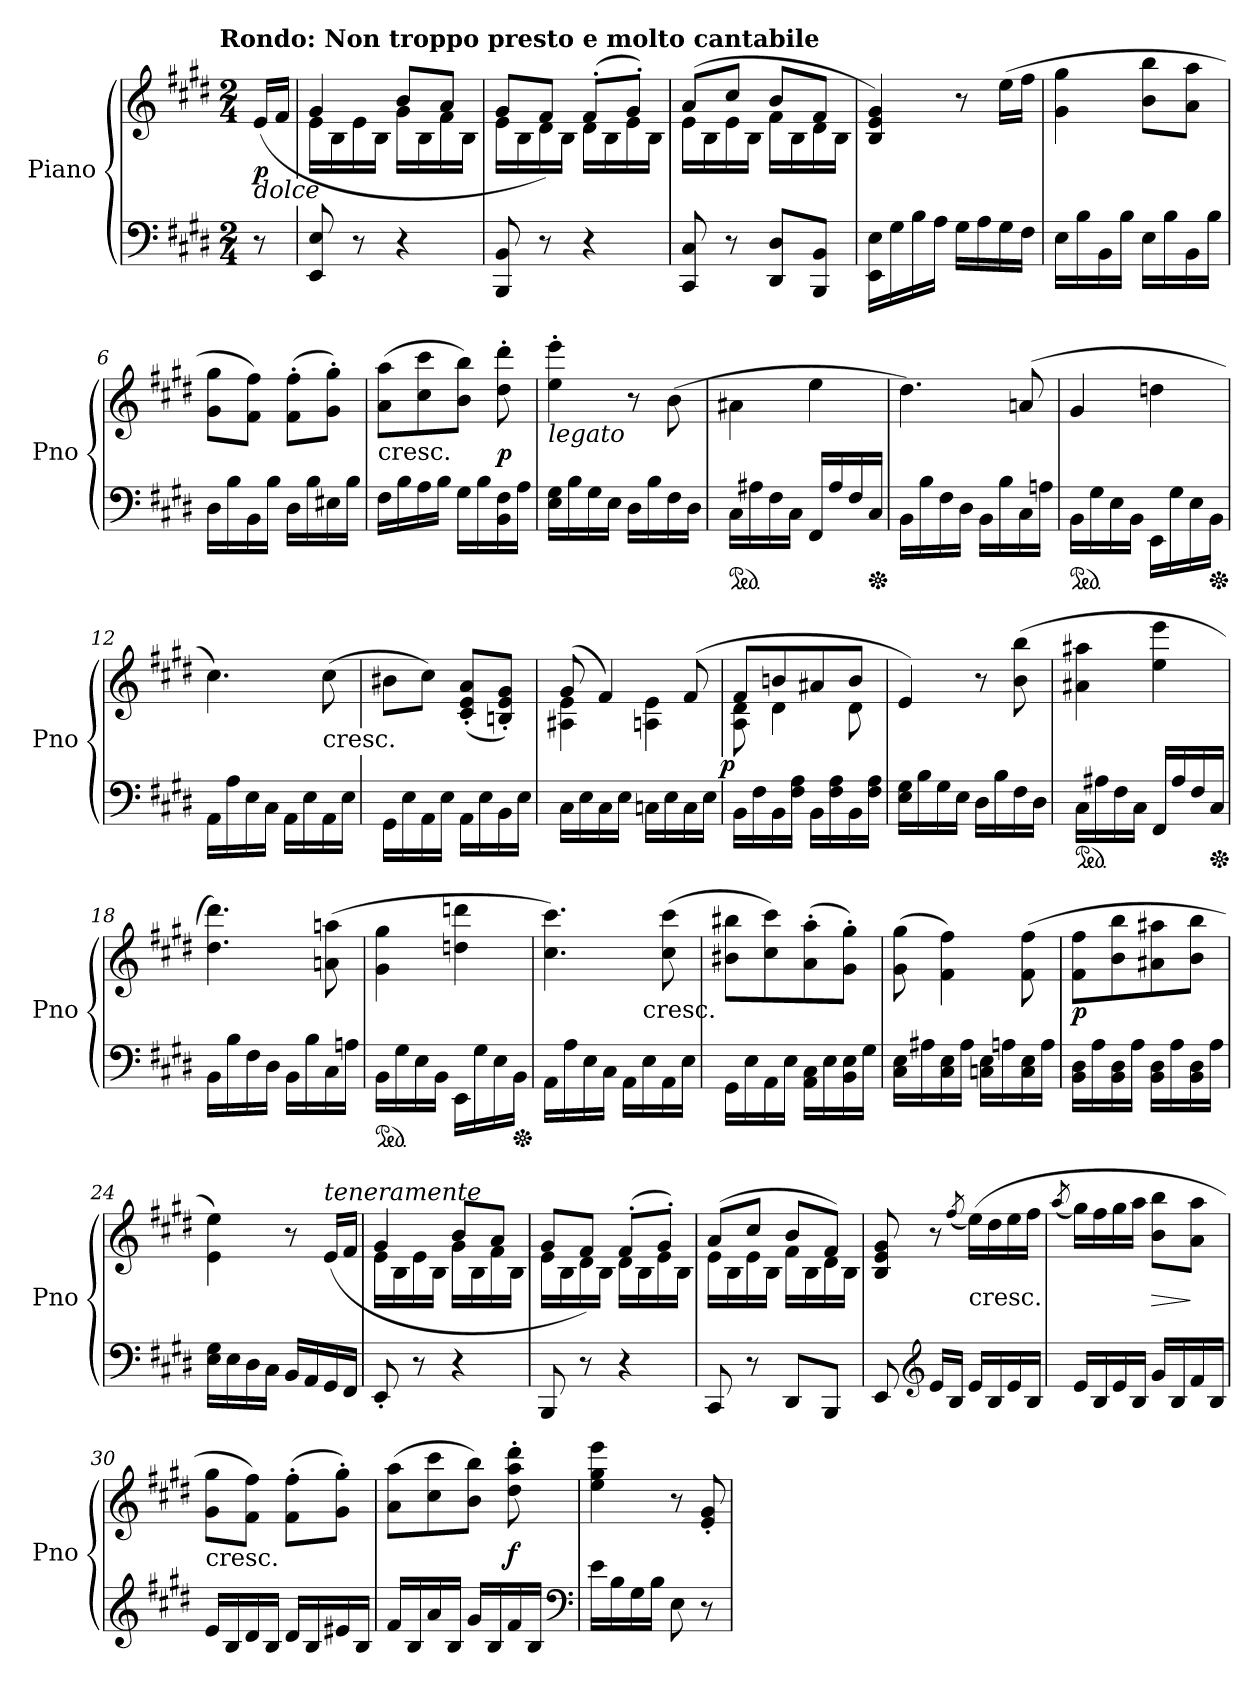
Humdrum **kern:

**kern	**kern	**dynam
*part1	*part1	*part1
*staff2	*staff1	*staff1/2
*I"Piano	*	*
*I'Pno	*	*
*clefF4	*clefG2	*
*k[f#c#g#d#]	*k[f#c#g#d#]	*
*E:	*E:	*
!!LO:TX:omd:t=Rondo&colon; Non troppo presto e molto cantabile
*M2/4	*M2/4	*
*MM90	*MM90	*
=	=	=
!	!LO:TX:b:i:t=dolce	!
8r	(>16eLL	p
.	16f#JJ	.
=1	=1	=1
*	*^	*
8EE 8E	4g#	16eLL	.
.	.	16B	.
8r	.	16e	.
.	.	16BJJ	.
4r	8bL	16g#LL	.
.	.	16B	.
.	8aJ	16f#	.
.	.	16BJJ	.
=2	=2	=2	=2
8BBB 8BB	8g#L	16eLL	.
.	.	16B	.
8r	8f#J)	16d#	.
.	.	16BJJ	.
4r	(8f#'L	16d#LL	.
.	.	16B	.
.	8g#'J)	16e	.
.	.	16BJJ	.
=3	=3	=3	=3
8CC# 8C#	(8aL	16eLL	.
.	.	16B	.
8r	8cc#J	16e	.
.	.	16BJJ	.
8DD# 8D#L	8bL	16f#LL	.
.	.	16B	.
8BBB 8BBJ	8f#J	16d#	.
.	.	16BJJ	.
*	*v	*v	*
=4	=4	=4
16EE\ 16E\LL	4B 4e 4g#)	.
16G#\	.	.
16B\	.	.
16A\JJ	.	.
16G#LL	8r	.
16A	.	.
16G#	(16eeLL	.
16F#JJ	16ff#JJ	.
=5	=5	=5
16ELL	4g# 4gg#	.
16B	.	.
16BB	.	.
16BJJ	.	.
16ELL	8b 8bbL	.
16B	.	.
16BB	8a 8aaJ	.
16BJJ	.	.
=6	=6	=6
16D#LL	8g# 8gg#L	.
16B	.	.
16BB	8f# 8ff#J)	.
16BJJ	.	.
16D#LL	(8f#' 8ff#'L	.
16B	.	.
16E#X	8g#' 8gg#'J)	.
16BJJ	.	.
=7	=7	=7
!	!LO:TX:c:t=cresc.	!
16F#LL	(8a 8aaL	.
16B	.	.
16A	8cc# 8ccc#	.
16BJJ	.	.
16G#LL	8b 8bbJ)	.
16B	.	.
16BB 16F#	8dd#' 8ddd#'	p
16AJJ	.	.
=8	=8	=8
!	!LO:TX:b:i:t=legato	!
16E 16G#LL	4ee' 4eee'	.
16B	.	.
16G#	.	.
16EJJ	.	.
16D#LL	8r	.
16B	.	.
16F#	(8b	.
16D#JJ	.	.
=9	=9	=9
*ped	*	*
16C#LL	4a#X\	.
16A#X	.	.
16F#	.	.
16C#JJ	.	.
16FF#LL	4ee	.
16A#	.	.
16F#	.	.
*Xped	*	*
16C#JJ	.	.
=10	=10	=10
16BBLL	4.dd#)	.
16B	.	.
16F#	.	.
16D#JJ	.	.
16BBLL	.	.
16B	.	.
16C#	(>8an	.
16AnJJ	.	.
=11	=11	=11
*ped	*	*
16BBLL	4g#	.
16G#	.	.
16E	.	.
16BBJJ	.	.
16EE\LL	4ddn	.
16G#\	.	.
16E\	.	.
*Xped	*	*
16BB\JJ	.	.
=12	=12	=12
16AALL	4.cc#)	.
16A	.	.
16E	.	.
16C#JJ	.	.
16AA\LL	.	.
16E\	.	.
!	!LO:TX:c:t=cresc.	!
16AA\	(8cc#	.
16E\JJ	.	.
=13	=13	=13
16GG#\LL	8b#XL	.
16E\	.	.
16AA\	8cc#J)	.
16E\JJ	.	.
16AA\LL	(8c#' 8e' 8a'L	.
16E\	.	.
16BB\	8Bn' 8e' 8g#'J)	.
16E\JJ	.	.
=14	=14	=14
*	*^	*
16C#LL	(8g#	4A#X 4e	.
16E	.	.	.
16C#	4f#)	.	.
16EJJ	.	.	.
16CnLL	.	4An 4e	.
16E	.	.	.
16C	(8f#	.	.
16EJJ	.	.	.
=15	=15	=15	=15
!	!	!	!LO:DY:rj
16BBLL	8f#L	8A 8d#	p
16F#	.	.	.
16BB	8bn	4d#	.
16F# 16AJJ	.	.	.
16BBLL	8a#X	.	.
16F# 16A	.	.	.
16BB	8bJ	8d#	.
16F# 16AJJ	.	.	.
*	*v	*v	*
=16	=16	=16
16E 16G#LL	4e)	.
16B	.	.
16G#	.	.
16EJJ	.	.
16D#LL	8r	.
16B	.	.
16F#	(8b 8bb	.
16D#JJ	.	.
=17	=17	=17
*ped	*	*
16C#LL	4a#X 4aa#X	.
16A#X	.	.
16F#	.	.
16C#JJ	.	.
16FF#LL	4ee 4eee	.
16A#	.	.
16F#	.	.
*Xped	*	*
16C#JJ	.	.
=18	=18	=18
16BBLL	4.dd# 4.ddd#)	.
16B	.	.
16F#	.	.
16D#JJ	.	.
16BBLL	.	.
16B	.	.
16C#	(8an 8aan	.
16AnJJ	.	.
=19	=19	=19
*ped	*	*
16BBLL	4g# 4gg#	.
16G#	.	.
16E	.	.
16BBJJ	.	.
16EE\LL	4ddn 4dddn	.
16G#\	.	.
16E\	.	.
*Xped	*	*
16BB\JJ	.	.
=20	=20	=20
*	*^	*
16AALL	4.cc# 4.ccc#)	4ryy	.
16A	.	.	.
16E	.	.	.
16C#JJ	.	.	.
16AA\LL	.	16ryy	.
!	!	!LO:TX:c:t=cresc.	!
16E\	.	8.ryy	.
16AA\	(8cc# 8ccc#	.	.
16E\JJ	.	.	.
*	*v	*v	*
=21	=21	=21
16GG#\LL	8b#X 8bb#XL	.
16E\	.	.
16AA\	8cc# 8ccc#)	.
16E\JJ	.	.
16AA 16C#LL	(8a' 8aa'	.
16E	.	.
16BB 16E	8g#' 8gg#'J)	.
16G#JJ	.	.
=22	=22	=22
16C# 16ELL	(8g# 8gg#	.
16A#X	.	.
16C# 16E	4f# 4ff#)	.
16A#JJ	.	.
16Cn 16ELL	.	.
16An	.	.
16C 16E	(8f# 8ff#	.
16AJJ	.	.
=23	=23	=23
16BB 16D#LL	8f# 8ff#L	p
16A	.	.
16BB 16D#	8b 8bb	.
16AJJ	.	.
16BB 16D#LL	8a#X 8aa#X	.
16A	.	.
16BB 16D#	8b 8bbJ	.
16AJJ	.	.
=24	=24	=24
16E 16G#LL	4e\ 4ee\)	.
16E	.	.
16D#	.	.
16C#JJ	.	.
16BBLL	8r	.
16AA	.	.
!	!LO:TX:a:i:t=teneramente	!
16GG#	(>16eLL	.
16FF#JJ	16f#JJ	.
=25	=25	=25
*	*^	*
8EE'	4g#	16eLL	.
.	.	16B	.
8r	.	16e	.
.	.	16BJJ	.
4r	8bL	16g#LL	.
.	.	16B	.
.	8aJ	16f#	.
.	.	16BJJ	.
=26	=26	=26	=26
8BBB	8g#L	16eLL	.
.	.	16B	.
8r	8f#J)	16d#	.
.	.	16BJJ	.
4r	(8f#'L	16d#LL	.
.	.	16B	.
.	8g#'J)	16e	.
.	.	16BJJ	.
=27	=27	=27	=27
8CC#	(8aL	16eLL	.
.	.	16B	.
8r	8cc#J	16e	.
.	.	16BJJ	.
8DD#L	8bL	16f#LL	.
.	.	16B	.
8BBBJ	8f#J)	16d#	.
.	.	16BJJ	.
*	*v	*v	*
=28	=28	=28
8EE	8B 8e 8g#	.
*clefG2	*	*
16eLL	8r	.
16BJJ	.	.
.	(8qff#	.
!	!LO:TX:c:t=cresc.	!
16eLL	(16eeLL)	.
16B	16dd#	.
16e	16ee	.
16BJJ	16ff#JJ	.
=29	=29	=29
.	(8qaa	.
16eLL	16gg#LL)	.
16B	16ff#	.
16e	16gg#	.
16BJJ	16aaJJ	.
16g#LL	8b 8bbL	>
16B	.	.
16f#	8a 8aaJ	]
16BJJ	.	.
=30	=30	=30
!	!LO:TX:c:t=cresc.	!
16eLL	8g# 8gg#L	.
16B	.	.
16d#	8f# 8ff#J)	.
16BJJ	.	.
16d#LL	(8f#' 8ff#'L	.
16B	.	.
16e#X	8g#' 8gg#'J)	.
16BJJ	.	.
=31	=31	=31
16f#LL	(8a 8aaL	.
16B	.	.
16a	8cc# 8ccc#	.
16BJJ	.	.
16g#LL	8b 8bbJ)	.
16B	.	.
16f#	8dd#' 8aa' 8ddd#'	f
16BJJ	.	.
*clefF4	*	*
=32	=32	=32
16eLL	4ee 4gg# 4eee	.
16B	.	.
16G#	.	.
16BJJ	.	.
8E	8r	.
8r	8e' 8g#'	.
=	=	=
*-	*-	*-
